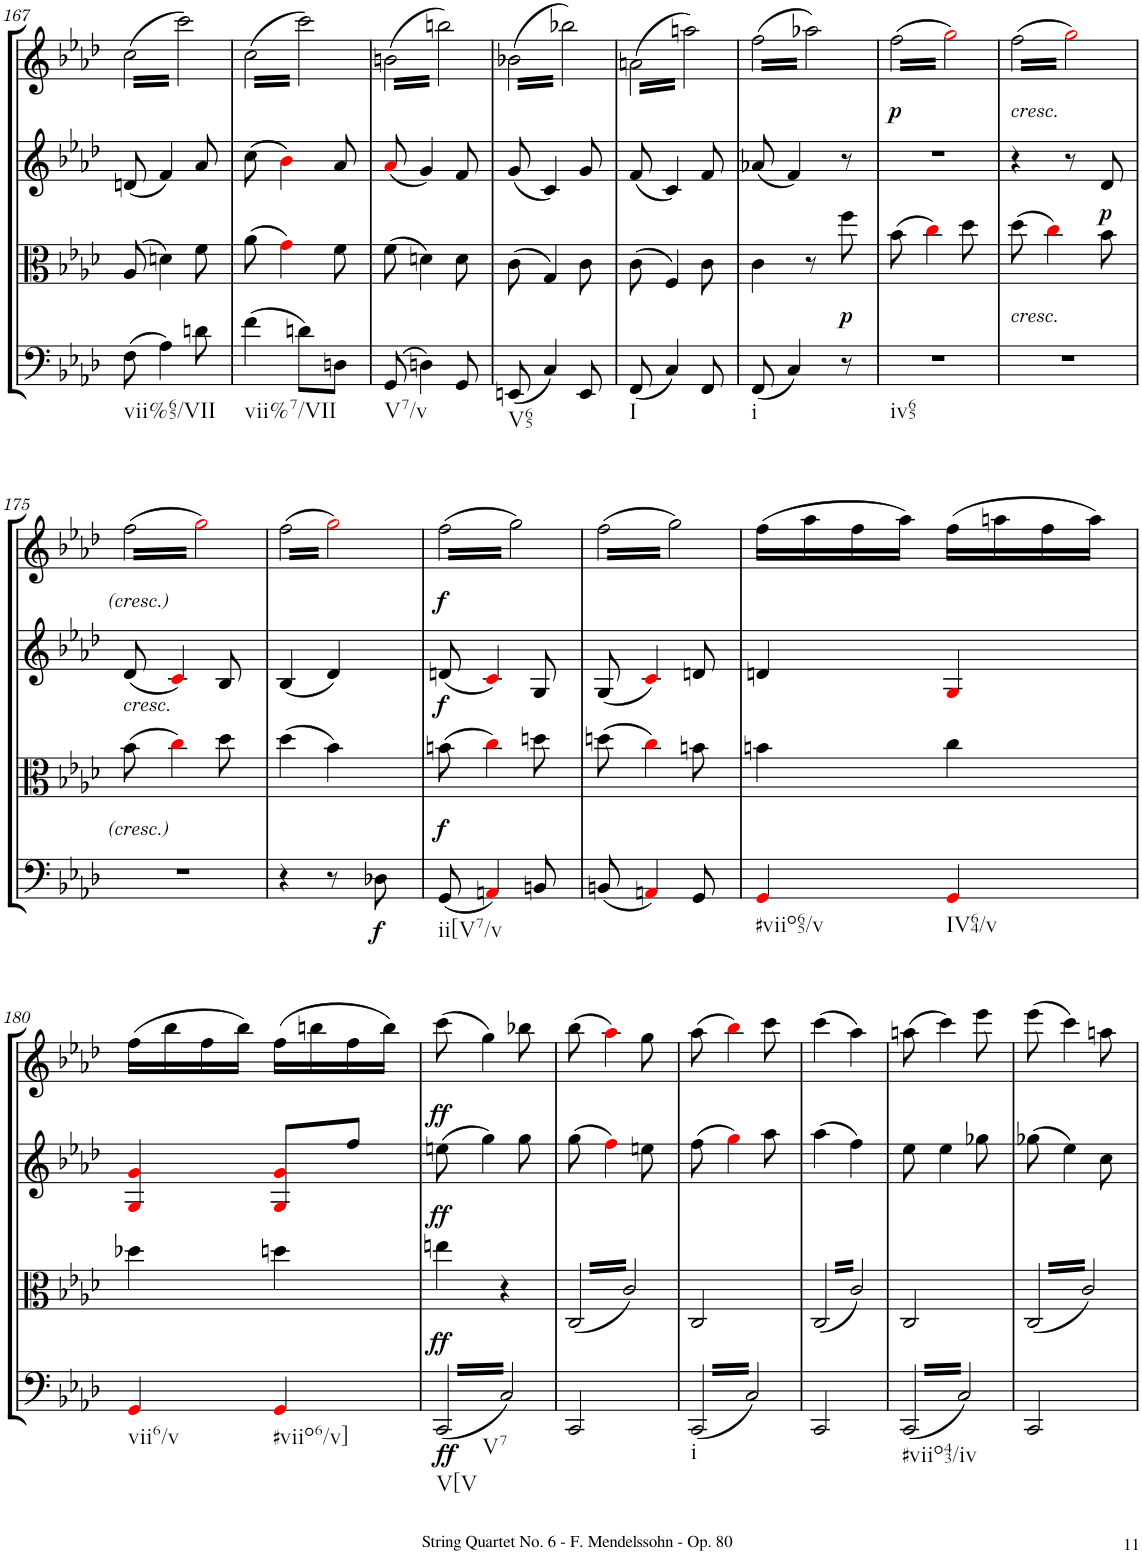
**kern	**dynam	**kern	**dynam	**kern	**dynam	**kern	**dynam
*part4	*part4	*part3	*part3	*part2	*part2	*part1	*part1
*staff4	*staff4	*staff3	*staff3	*staff2	*staff2	*staff1	*staff1
*I"Violoncello	*	*I"Viola	*	*I"Violino II	*	*I"Violino I	*
*I'Vc	*	*I'Vla	*	*I'Vln	*	*I'Vln	*
!!LO:PB:g=z
*clefF4	*	*clefC3	*	*clefG2	*	*clefG2	*
*k[b-e-a-d-]	*	*k[b-e-a-d-]	*	*k[b-e-a-d-]	*	*k[b-e-a-d-]	*
*M2/4	*	*M2/4	*	*M2/4	*	*M2/4	*
=167	=167	=167	=167	=167	=167	=167	=167
*	*	*	*	*	*	*tremolo	*
(8F\	.	(8A-/	.	(8dn/	.	(32cc\LLL	.
.	.	.	.	.	.	32ccc\)	.
.	.	.	.	.	.	32cc\	.
.	.	.	.	.	.	32ccc\)	.
4A-\)	.	4dn\)	.	4f/)	.	32cc\	.
.	.	.	.	.	.	32ccc\)	.
.	.	.	.	.	.	32cc\	.
.	.	.	.	.	.	32ccc\)	.
.	.	.	.	.	.	32cc\	.
.	.	.	.	.	.	32ccc\)	.
.	.	.	.	.	.	32cc\	.
.	.	.	.	.	.	32ccc\)	.
8dn\	.	8f\	.	8a-/	.	32cc\	.
.	.	.	.	.	.	32ccc\)	.
.	.	.	.	.	.	32cc\	.
.	.	.	.	.	.	32ccc\)JJJ	.
=168	=168	=168	=168	=168	=168	=168	=168
(4f\	.	(8a-\	.	(8cc\	.	(32cc\LLL	.
.	.	.	.	.	.	32ccc\)	.
.	.	.	.	.	.	32cc\	.
.	.	.	.	.	.	32ccc\)	.
.	.	4gi\)	.	4b-i\)	.	32cc\	.
.	.	.	.	.	.	32ccc\)	.
.	.	.	.	.	.	32cc\	.
.	.	.	.	.	.	32ccc\)	.
8dn\L)	.	.	.	.	.	32cc\	.
.	.	.	.	.	.	32ccc\)	.
.	.	.	.	.	.	32cc\	.
.	.	.	.	.	.	32ccc\)	.
8Dn\J	.	8f\	.	8a-/	.	32cc\	.
.	.	.	.	.	.	32ccc\)	.
.	.	.	.	.	.	32cc\	.
.	.	.	.	.	.	32ccc\)JJJ	.
=169	=169	=169	=169	=169	=169	=169	=169
(8GG/	.	(8f\	.	(8a-i/	.	(32bn\LLL	.
.	.	.	.	.	.	32bbn\)	.
.	.	.	.	.	.	32bn\	.
.	.	.	.	.	.	32bbn\)	.
4Dn\)	.	4dn\)	.	4g/)	.	32bn\	.
.	.	.	.	.	.	32bbn\)	.
.	.	.	.	.	.	32bn\	.
.	.	.	.	.	.	32bbn\)	.
.	.	.	.	.	.	32bn\	.
.	.	.	.	.	.	32bbn\)	.
.	.	.	.	.	.	32bn\	.
.	.	.	.	.	.	32bbn\)	.
8GG/	.	8d\	.	8f/	.	32bn\	.
.	.	.	.	.	.	32bbn\)	.
.	.	.	.	.	.	32bn\	.
.	.	.	.	.	.	32bbn\)JJJ	.
=170	=170	=170	=170	=170	=170	=170	=170
(8EEn/	.	(8c\	.	(8g/	.	(32b-X\LLL	.
.	.	.	.	.	.	32bb-X\)	.
.	.	.	.	.	.	32b-X\	.
.	.	.	.	.	.	32bb-X\)	.
4C/)	.	4G/)	.	4c/)	.	32b-X\	.
.	.	.	.	.	.	32bb-X\)	.
.	.	.	.	.	.	32b-X\	.
.	.	.	.	.	.	32bb-X\)	.
.	.	.	.	.	.	32b-X\	.
.	.	.	.	.	.	32bb-X\)	.
.	.	.	.	.	.	32b-X\	.
.	.	.	.	.	.	32bb-X\)	.
8EE/	.	8c\	.	8g/	.	32b-X\	.
.	.	.	.	.	.	32bb-X\)	.
.	.	.	.	.	.	32b-X\	.
.	.	.	.	.	.	32bb-X\)JJJ	.
=171	=171	=171	=171	=171	=171	=171	=171
(8FF/	.	(8c\	.	(8f/	.	(32an\LLL	.
.	.	.	.	.	.	32aan\)	.
.	.	.	.	.	.	32an\	.
.	.	.	.	.	.	32aan\)	.
4C/)	.	4F/)	.	4c/)	.	32an\	.
.	.	.	.	.	.	32aan\)	.
.	.	.	.	.	.	32an\	.
.	.	.	.	.	.	32aan\)	.
.	.	.	.	.	.	32an\	.
.	.	.	.	.	.	32aan\)	.
.	.	.	.	.	.	32an\	.
.	.	.	.	.	.	32aan\)	.
8FF/	.	8c\	.	8f/	.	32an\	.
.	.	.	.	.	.	32aan\)	.
.	.	.	.	.	.	32an\	.
.	.	.	.	.	.	32aan\)JJJ	.
=172	=172	=172	=172	=172	=172	=172	=172
(8FF/	.	4c\	.	(8a-X/	.	(32ff\LLL	.
.	.	.	.	.	.	32aa-X\)	.
.	.	.	.	.	.	32ff\	.
.	.	.	.	.	.	32aa-X\)	.
4C/)	.	.	.	4f/)	.	32ff\	.
.	.	.	.	.	.	32aa-X\)	.
.	.	.	.	.	.	32ff\	.
.	.	.	.	.	.	32aa-X\)	.
.	.	8r	.	.	.	32ff\	.
.	.	.	.	.	.	32aa-X\)	.
.	.	.	.	.	.	32ff\	.
.	.	.	.	.	.	32aa-X\)	.
!	!	!	!LO:DY:b	!	!	!	!
8r	.	8ff\	p	8r	.	32ff\	.
.	.	.	.	.	.	32aa-X\)	.
.	.	.	.	.	.	32ff\	.
.	.	.	.	.	.	32aa-X\)JJJ	.
=173	=173	=173	=173	=173	=173	=173	=173
!	!	!	!	!	!	!	!LO:DY:b
2r	.	(8b-\	.	2r	.	(32ff\LLL	p
.	.	.	.	.	.	32ggi\)	.
.	.	.	.	.	.	32ff\	.
.	.	.	.	.	.	32ggi\)	.
.	.	4cci\)	.	.	.	32ff\	.
.	.	.	.	.	.	32ggi\)	.
.	.	.	.	.	.	32ff\	.
.	.	.	.	.	.	32ggi\)	.
.	.	.	.	.	.	32ff\	.
.	.	.	.	.	.	32ggi\)	.
.	.	.	.	.	.	32ff\	.
.	.	.	.	.	.	32ggi\)	.
.	.	8dd-\	.	.	.	32ff\	.
.	.	.	.	.	.	32ggi\)	.
.	.	.	.	.	.	32ff\	.
.	.	.	.	.	.	32ggi\)JJJ	.
=174	=174	=174	=174	=174	=174	=174	=174
!	!	!	!	!	!	!LO:TX:b:i:t=cresc.	!
!	!	!LO:TX:b:i:t=cresc.	!	!	!	!	!
2r	.	(8dd-\	.	4r	.	(32ff\LLL	.
.	.	.	.	.	.	32ggi\)	.
.	.	.	.	.	.	32ff\	.
.	.	.	.	.	.	32ggi\)	.
.	.	4cci\)	.	.	.	32ff\	.
.	.	.	.	.	.	32ggi\)	.
.	.	.	.	.	.	32ff\	.
.	.	.	.	.	.	32ggi\)	.
.	.	.	.	8r	.	32ff\	.
.	.	.	.	.	.	32ggi\)	.
.	.	.	.	.	.	32ff\	.
.	.	.	.	.	.	32ggi\)	.
!	!	!	!	!	!LO:DY:b	!	!
.	.	8b-\	.	8d-/	p	32ff\	.
.	.	.	.	.	.	32ggi\)	.
.	.	.	.	.	.	32ff\	.
.	.	.	.	.	.	32ggi\)JJJ	.
!!LO:LB:g=z
=175	=175	=175	=175	=175	=175	=175	=175
!	!	!	!	!LO:TX:b:i:t=cresc.	!	!	!
2r	.	(8b-\	.	(8d-/	.	(32ff\LLL	.
.	.	.	.	.	.	32ggi\)	.
.	.	.	.	.	.	32ff\	.
.	.	.	.	.	.	32ggi\)	.
.	.	4cci\)	.	4ci/)	.	32ff\	.
.	.	.	.	.	.	32ggi\)	.
.	.	.	.	.	.	32ff\	.
.	.	.	.	.	.	32ggi\)	.
.	.	.	.	.	.	32ff\	.
.	.	.	.	.	.	32ggi\)	.
.	.	.	.	.	.	32ff\	.
.	.	.	.	.	.	32ggi\)	.
.	.	8dd-\	.	8B-/	.	32ff\	.
.	.	.	.	.	.	32ggi\)	.
.	.	.	.	.	.	32ff\	.
.	.	.	.	.	.	32ggi\)JJJ	.
=176	=176	=176	=176	=176	=176	=176	=176
4r	.	(4dd-\	.	(4B-/	.	(32ff\LLL	.
.	.	.	.	.	.	32ggi\)	.
.	.	.	.	.	.	32ff\	.
.	.	.	.	.	.	32ggi\)	.
.	.	.	.	.	.	32ff\	.
.	.	.	.	.	.	32ggi\)	.
.	.	.	.	.	.	32ff\	.
.	.	.	.	.	.	32ggi\)	.
8r	.	4b-\)	.	4d-/)	.	32ff\	.
.	.	.	.	.	.	32ggi\)	.
.	.	.	.	.	.	32ff\	.
.	.	.	.	.	.	32ggi\)	.
!	!LO:DY:b	!	!	!	!	!	!
8D-X\	f	.	.	.	.	32ff\	.
.	.	.	.	.	.	32ggi\)	.
.	.	.	.	.	.	32ff\	.
.	.	.	.	.	.	32ggi\)JJJ	.
=177	=177	=177	=177	=177	=177	=177	=177
!	!	!	!LO:DY:b	!	!LO:DY:b	!	!LO:DY:b
(8GG/	.	(8bn\	f	(8dn/	f	(32ff\LLL	f
.	.	.	.	.	.	32gg\)	.
.	.	.	.	.	.	32ff\	.
.	.	.	.	.	.	32gg\)	.
4AAni/)	.	4cci\)	.	4ci/)	.	32ff\	.
.	.	.	.	.	.	32gg\)	.
.	.	.	.	.	.	32ff\	.
.	.	.	.	.	.	32gg\)	.
.	.	.	.	.	.	32ff\	.
.	.	.	.	.	.	32gg\)	.
.	.	.	.	.	.	32ff\	.
.	.	.	.	.	.	32gg\)	.
8BBn/	.	8ddn\	.	8G/	.	32ff\	.
.	.	.	.	.	.	32gg\)	.
.	.	.	.	.	.	32ff\	.
.	.	.	.	.	.	32gg\)JJJ	.
=178	=178	=178	=178	=178	=178	=178	=178
(8BBn/	.	(8ddn\	.	(8G/	.	(32ff\LLL	.
.	.	.	.	.	.	32gg\)	.
.	.	.	.	.	.	32ff\	.
.	.	.	.	.	.	32gg\)	.
4AAni/)	.	4cci\)	.	4ci/)	.	32ff\	.
.	.	.	.	.	.	32gg\)	.
.	.	.	.	.	.	32ff\	.
.	.	.	.	.	.	32gg\)	.
.	.	.	.	.	.	32ff\	.
.	.	.	.	.	.	32gg\)	.
.	.	.	.	.	.	32ff\	.
.	.	.	.	.	.	32gg\)	.
8GG/	.	8bn\	.	8dn/	.	32ff\	.
.	.	.	.	.	.	32gg\)	.
.	.	.	.	.	.	32ff\	.
.	.	.	.	.	.	32gg\)JJJ	.
*	*	*	*	*	*	*Xtremolo	*
=179	=179	=179	=179	=179	=179	=179	=179
4GGi/	.	4bn\	.	4dn/	.	(16ff\LL	.
.	.	.	.	.	.	.	.
.	.	.	.	.	.	16aa-\	.
.	.	.	.	.	.	.	.
.	.	.	.	.	.	16ff\	.
.	.	.	.	.	.	.	.
.	.	.	.	.	.	16aa-\JJ)	.
.	.	.	.	.	.	.	.
4GGi/	.	4cc\	.	4Gi/	.	(16ff\LL	.
.	.	.	.	.	.	16aan\	.
.	.	.	.	.	.	16ff\	.
.	.	.	.	.	.	16aa\JJ)	.
!!LO:LB:g=z
=180	=180	=180	=180	=180	=180	=180	=180
4GGi/	.	4dd-X\	.	4Gi/ 4gi/	.	(16ff\LL	.
.	.	.	.	.	.	16bb-\	.
.	.	.	.	.	.	16ff\	.
.	.	.	.	.	.	16bb-\JJ)	.
4GGi/	.	4ddn\	.	8Gi/ 8gi/L	.	(16ff\LL	.
.	.	.	.	.	.	16bbn\	.
.	.	.	.	8ff/J	.	16ff\	.
.	.	.	.	.	.	16bb\JJ)	.
=181	=181	=181	=181	=181	=181	=181	=181
!	!LO:DY:b	!	!LO:DY:b	!	!LO:DY:b	!	!LO:DY:b
*tremolo	*	*	*	*	*	*	*
(32CC/LLL	ff	4een\	ff	(8een\	ff	(8ccc\	ff
32C/)	.	.	.	.	.	.	.
32CC/	.	.	.	.	.	.	.
32C/)	.	.	.	.	.	.	.
32CC/	.	.	.	4gg\)	.	4gg\)	.
32C/)	.	.	.	.	.	.	.
32CC/	.	.	.	.	.	.	.
32C/)	.	.	.	.	.	.	.
32CC/	.	4r	.	.	.	.	.
32C/)	.	.	.	.	.	.	.
32CC/	.	.	.	.	.	.	.
32C/)	.	.	.	.	.	.	.
32CC/	.	.	.	8gg\	.	8bb-X\	.
32C/)	.	.	.	.	.	.	.
32CC/	.	.	.	.	.	.	.
32C/)JJJ	.	.	.	.	.	.	.
*Xtremolo	*	*	*	*	*	*	*
=182	=182	=182	=182	=182	=182	=182	=182
*	*	*tremolo	*	*	*	*	*
2CC/	.	(32C/LLL	.	(8gg\	.	(8bb-\	.
.	.	32c/)	.	.	.	.	.
.	.	32C/	.	.	.	.	.
.	.	32c/)	.	.	.	.	.
.	.	32C/	.	4ffi\)	.	4aa-i\)	.
.	.	32c/)	.	.	.	.	.
.	.	32C/	.	.	.	.	.
.	.	32c/)	.	.	.	.	.
.	.	32C/	.	.	.	.	.
.	.	32c/)	.	.	.	.	.
.	.	32C/	.	.	.	.	.
.	.	32c/)	.	.	.	.	.
.	.	32C/	.	8een\	.	8gg\	.
.	.	32c/)	.	.	.	.	.
.	.	32C/	.	.	.	.	.
.	.	32c/)JJJ	.	.	.	.	.
*	*	*Xtremolo	*	*	*	*	*
=183	=183	=183	=183	=183	=183	=183	=183
*tremolo	*	*	*	*	*	*	*
(32CC/LLL	.	2C/	.	(8ff\	.	(8aa-\	.
32C/)	.	.	.	.	.	.	.
32CC/	.	.	.	.	.	.	.
32C/)	.	.	.	.	.	.	.
32CC/	.	.	.	4ggi\)	.	4bb-i\)	.
32C/)	.	.	.	.	.	.	.
32CC/	.	.	.	.	.	.	.
32C/)	.	.	.	.	.	.	.
32CC/	.	.	.	.	.	.	.
32C/)	.	.	.	.	.	.	.
32CC/	.	.	.	.	.	.	.
32C/)	.	.	.	.	.	.	.
32CC/	.	.	.	8aa-\	.	8ccc\	.
32C/)	.	.	.	.	.	.	.
32CC/	.	.	.	.	.	.	.
32C/)JJJ	.	.	.	.	.	.	.
*Xtremolo	*	*	*	*	*	*	*
=184	=184	=184	=184	=184	=184	=184	=184
*	*	*tremolo	*	*	*	*	*
2CC/	.	(32C/LLL	.	(4aa-\	.	(4ccc\	.
.	.	32c/)	.	.	.	.	.
.	.	32C/	.	.	.	.	.
.	.	32c/)	.	.	.	.	.
.	.	32C/	.	.	.	.	.
.	.	32c/)	.	.	.	.	.
.	.	32C/	.	.	.	.	.
.	.	32c/)	.	.	.	.	.
.	.	32C/	.	4ff\)	.	4aa-\)	.
.	.	32c/)	.	.	.	.	.
.	.	32C/	.	.	.	.	.
.	.	32c/)	.	.	.	.	.
.	.	32C/	.	.	.	.	.
.	.	32c/)	.	.	.	.	.
.	.	32C/	.	.	.	.	.
.	.	32c/)JJJ	.	.	.	.	.
*	*	*Xtremolo	*	*	*	*	*
=185	=185	=185	=185	=185	=185	=185	=185
*tremolo	*	*	*	*	*	*	*
(32CC/LLL	.	2C/	.	8ee-\	.	(8aan\	.
32C/)	.	.	.	.	.	.	.
32CC/	.	.	.	.	.	.	.
32C/)	.	.	.	.	.	.	.
32CC/	.	.	.	4ee-\	.	4ccc\)	.
32C/)	.	.	.	.	.	.	.
32CC/	.	.	.	.	.	.	.
32C/)	.	.	.	.	.	.	.
32CC/	.	.	.	.	.	.	.
32C/)	.	.	.	.	.	.	.
32CC/	.	.	.	.	.	.	.
32C/)	.	.	.	.	.	.	.
32CC/	.	.	.	8gg-X\	.	8eee-\	.
32C/)	.	.	.	.	.	.	.
32CC/	.	.	.	.	.	.	.
32C/)JJJ	.	.	.	.	.	.	.
*Xtremolo	*	*	*	*	*	*	*
=186	=186	=186	=186	=186	=186	=186	=186
*	*	*tremolo	*	*	*	*	*
2CC/	.	(32C/LLL	.	(8gg-X\	.	(8eee-\	.
.	.	32c/)	.	.	.	.	.
.	.	32C/	.	.	.	.	.
.	.	32c/)	.	.	.	.	.
.	.	32C/	.	4ee-\)	.	4ccc\)	.
.	.	32c/)	.	.	.	.	.
.	.	32C/	.	.	.	.	.
.	.	32c/)	.	.	.	.	.
.	.	32C/	.	.	.	.	.
.	.	32c/)	.	.	.	.	.
.	.	32C/	.	.	.	.	.
.	.	32c/)	.	.	.	.	.
.	.	32C/	.	8cc\	.	8aan\	.
.	.	32c/)	.	.	.	.	.
.	.	32C/	.	.	.	.	.
.	.	32c/)JJJ	.	.	.	.	.
*	*	*Xtremolo	*	*	*	*	*
.	.	.	.	.	.	.	.
.	.	.	.	.	.	.	.
.	.	.	.	.	.	.	.
.	.	.	.	.	.	.	.
.	.	.	.	.	.	.	.
.	.	.	.	.	.	.	.
.	.	.	.	.	.	.	.
.	.	.	.	.	.	.	.
=	=	=	=	=	=	=	=
*-	*-	*-	*-	*-	*-	*-	*-
